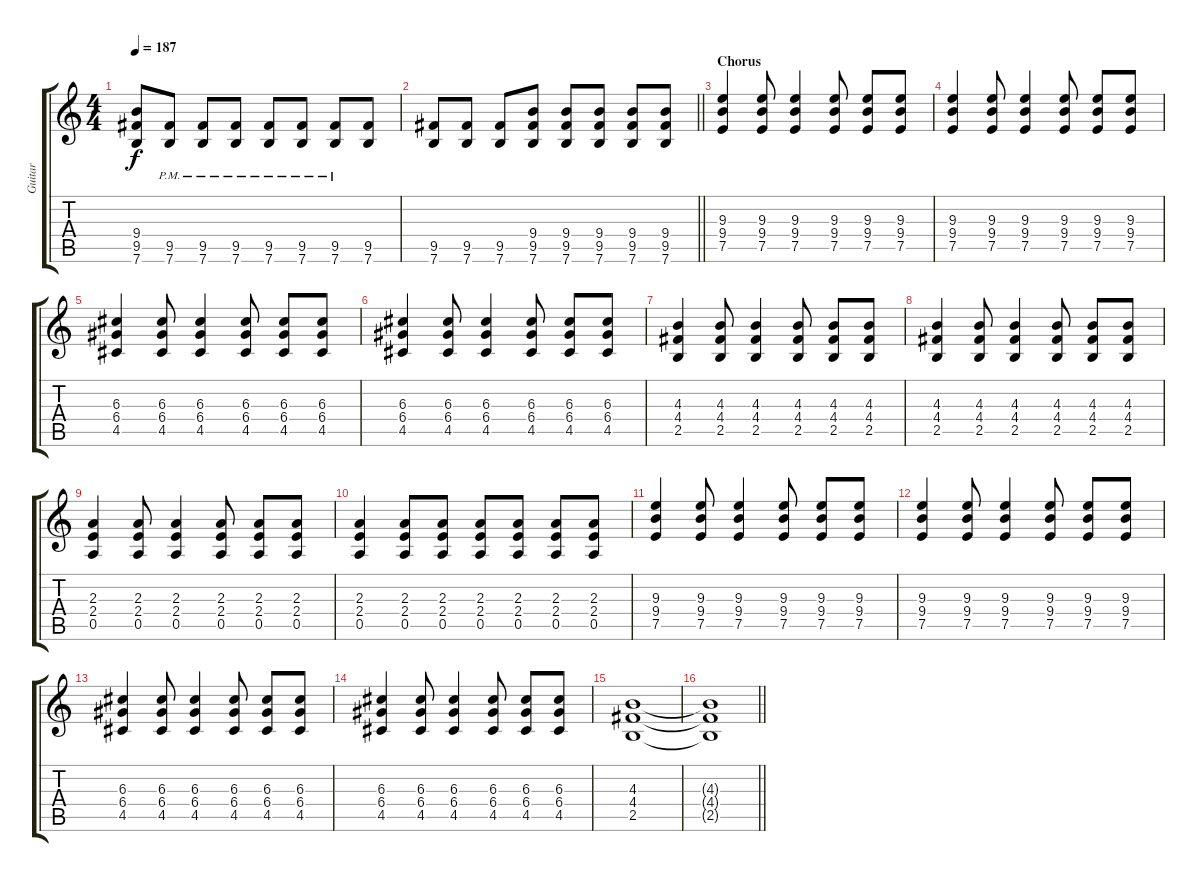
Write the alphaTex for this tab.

\track ("Guitar" "Guitar") {instrument distortionguitar}
\staff {score tabs}
\tuning (E4 B3 G3 D3 A2 E2) {hide}
\ts (4 4)
\tempo 187
\clef g2
\ks c
(9.4 9.5 7.6).8{dy f} (9.5{pm} 7.6{pm}).8 (9.5{pm} 7.6{pm}).8 (9.5{pm} 7.6{pm}).8 (9.5{pm} 7.6{pm}).8 (9.5{pm} 7.6{pm}).8 (9.5{pm} 7.6).8 (9.5 7.6).8 |
\barLineRight lightlight
(9.5 7.6).8 (9.5 7.6).8 (9.5 7.6).8 (9.4 9.5 7.6).8 (9.4 9.5 7.6).8 (9.4 9.5 7.6).8 (9.4 9.5 7.6).8 (9.4 9.5 7.6).8 |
\section ("" "Chorus")
(9.3 9.4 7.5).4 (9.3 9.4 7.5).8 (9.3 9.4 7.5).4 (9.3 9.4 7.5).8 (9.3 9.4 7.5).8 (9.3 9.4 7.5).8 |
(9.3 9.4 7.5).4 (9.3 9.4 7.5).8 (9.3 9.4 7.5).4 (9.3 9.4 7.5).8 (9.3 9.4 7.5).8 (9.3 9.4 7.5).8 |
(6.3 6.4 4.5).4 (6.3 6.4 4.5).8 (6.3 6.4 4.5).4 (6.3 6.4 4.5).8 (6.3 6.4 4.5).8 (6.3 6.4 4.5).8 |
(6.3 6.4 4.5).4 (6.3 6.4 4.5).8 (6.3 6.4 4.5).4 (6.3 6.4 4.5).8 (6.3 6.4 4.5).8 (6.3 6.4 4.5).8 |
(4.3 4.4 2.5).4 (4.3 4.4 2.5).8 (4.3 4.4 2.5).4 (4.3 4.4 2.5).8 (4.3 4.4 2.5).8 (4.3 4.4 2.5).8 |
(4.3 4.4 2.5).4 (4.3 4.4 2.5).8 (4.3 4.4 2.5).4 (4.3 4.4 2.5).8 (4.3 4.4 2.5).8 (4.3 4.4 2.5).8 |
(2.3 2.4 0.5).4 (2.3 2.4 0.5).8 (2.3 2.4 0.5).4 (2.3 2.4 0.5).8 (2.3 2.4 0.5).8 (2.3 2.4 0.5).8 |
(2.3 2.4 0.5).4 (2.3 2.4 0.5).8 (2.3 2.4 0.5).8 (2.3 2.4 0.5).8 (2.3 2.4 0.5).8 (2.3 2.4 0.5).8 (2.3 2.4 0.5).8 |
(9.3 9.4 7.5).4 (9.3 9.4 7.5).8 (9.3 9.4 7.5).4 (9.3 9.4 7.5).8 (9.3 9.4 7.5).8 (9.3 9.4 7.5).8 |
(9.3 9.4 7.5).4 (9.3 9.4 7.5).8 (9.3 9.4 7.5).4 (9.3 9.4 7.5).8 (9.3 9.4 7.5).8 (9.3 9.4 7.5).8 |
(6.3 6.4 4.5).4 (6.3 6.4 4.5).8 (6.3 6.4 4.5).4 (6.3 6.4 4.5).8 (6.3 6.4 4.5).8 (6.3 6.4 4.5).8 |
(6.3 6.4 4.5).4 (6.3 6.4 4.5).8 (6.3 6.4 4.5).4 (6.3 6.4 4.5).8 (6.3 6.4 4.5).8 (6.3 6.4 4.5).8 |
(4.3 4.4 2.5).1{volume 7} |
\barLineRight lightlight
(4.3{t} 4.4{t} 2.5{t}).1
